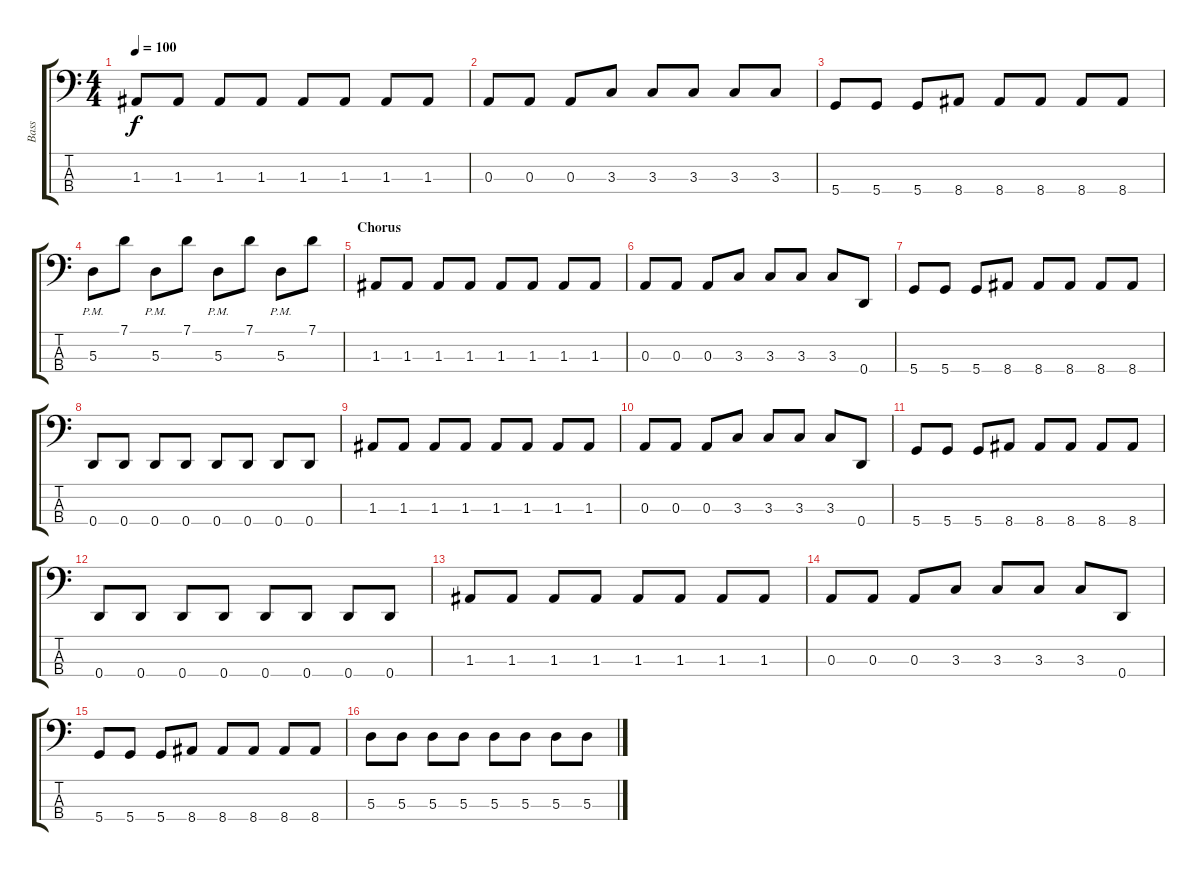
\track ("Bass" "Bass") {instrument electricbasspick}
\staff {score tabs}
\tuning (G2 D2 A1 D1) {hide}
\ts (4 4)
\tempo 100
\clef f4
\ks c
1.3.8{dy f} 1.3.8 1.3.8 1.3.8 1.3.8 1.3.8 1.3.8 1.3.8 |
0.3.8 0.3.8 0.3.8 3.3.8 3.3.8 3.3.8 3.3.8 3.3.8 |
5.4.8 5.4.8 5.4.8 8.4.8 8.4.8 8.4.8 8.4.8 8.4.8 |
5.3{pm}.8 7.1.8 5.3{pm}.8 7.1.8 5.3{pm}.8 7.1.8 5.3{pm}.8 7.1.8 |
\section ("" "Chorus")
1.3.8 1.3.8 1.3.8 1.3.8 1.3.8 1.3.8 1.3.8 1.3.8 |
0.3.8 0.3.8 0.3.8 3.3.8 3.3.8 3.3.8 3.3.8 0.4.8 |
5.4.8 5.4.8 5.4.8 8.4.8 8.4.8 8.4.8 8.4.8 8.4.8 |
0.4.8 0.4.8 0.4.8 0.4.8 0.4.8 0.4.8 0.4.8 0.4.8 |
1.3.8 1.3.8 1.3.8 1.3.8 1.3.8 1.3.8 1.3.8 1.3.8 |
0.3.8 0.3.8 0.3.8 3.3.8 3.3.8 3.3.8 3.3.8 0.4.8 |
5.4.8 5.4.8 5.4.8 8.4.8 8.4.8 8.4.8 8.4.8 8.4.8 |
0.4.8 0.4.8 0.4.8 0.4.8 0.4.8 0.4.8 0.4.8 0.4.8 |
1.3.8 1.3.8 1.3.8 1.3.8 1.3.8 1.3.8 1.3.8 1.3.8 |
0.3.8 0.3.8 0.3.8 3.3.8 3.3.8 3.3.8 3.3.8 0.4.8 |
5.4.8 5.4.8 5.4.8 8.4.8 8.4.8 8.4.8 8.4.8 8.4.8 |
5.3.8 5.3.8 5.3.8 5.3.8 5.3.8 5.3.8 5.3.8 5.3.8
